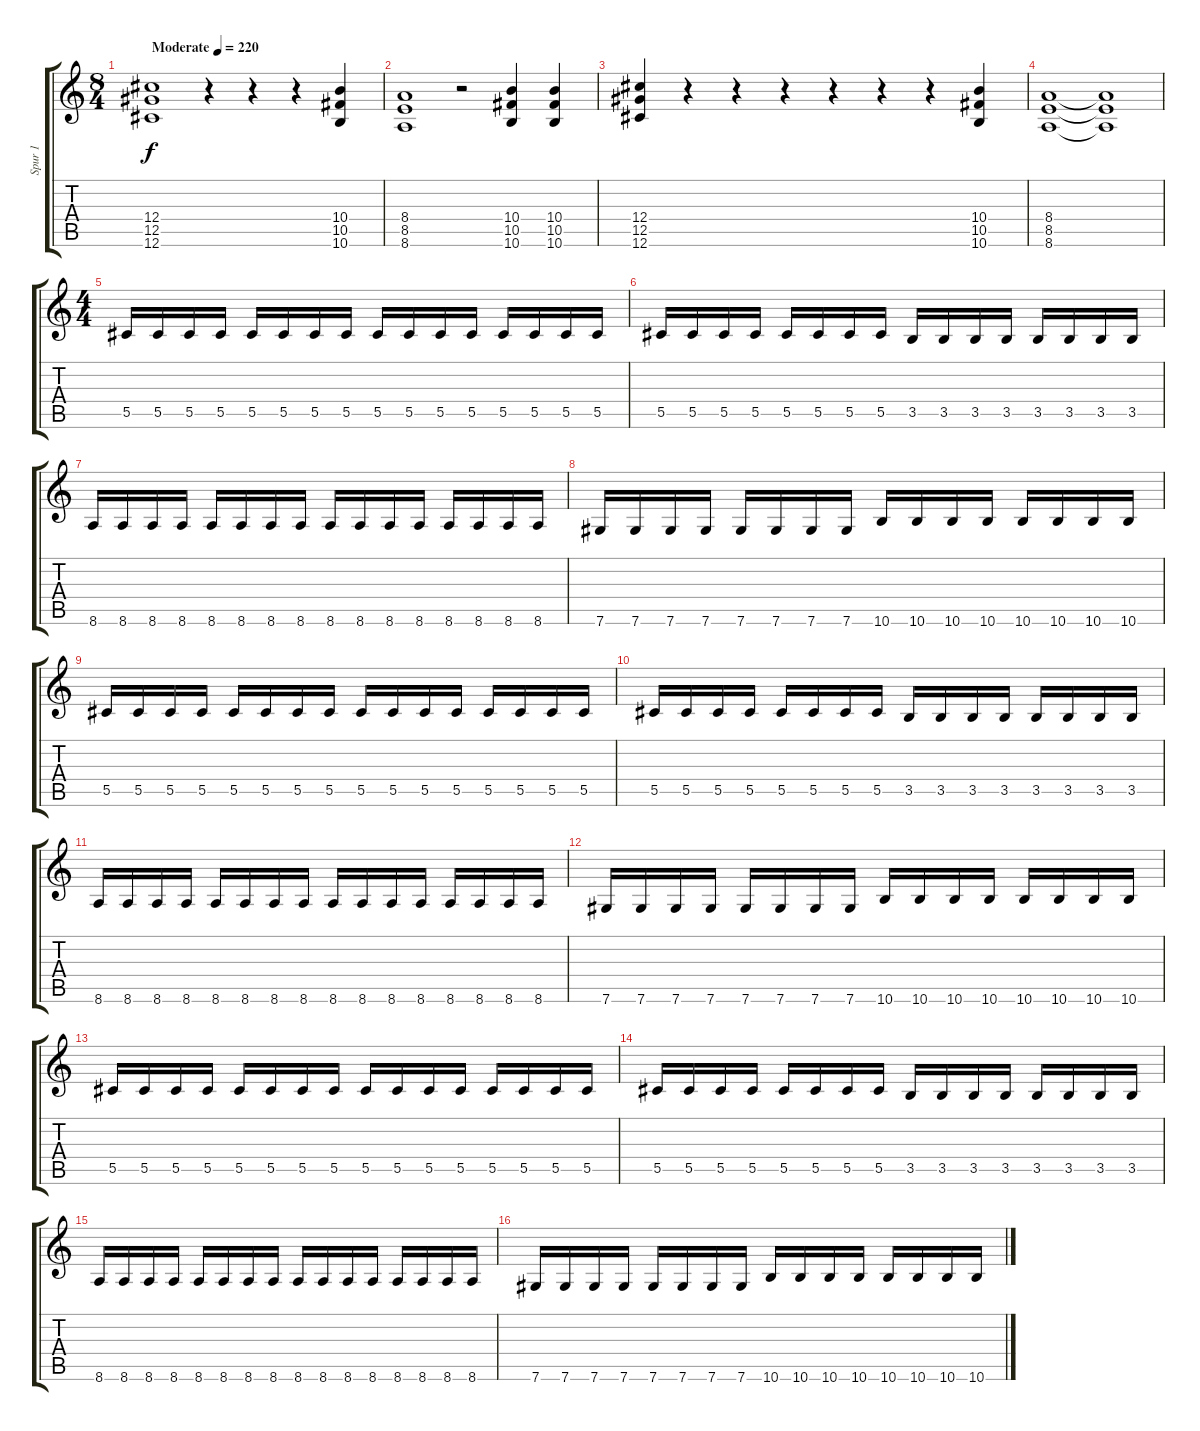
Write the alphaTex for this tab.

\track ("Spur 1" "Spur 1") {instrument distortionguitar}
\staff {score tabs}
\tuning (Eb4 Bb3 Gb3 Db3 Ab2 Db2) {hide}
\ts (8 4)
\tempo (220 "Moderate")
\clef g2
\ks c
(12.4 12.5 12.6).1{dy f instrument distortionguitar} r.4 r.4 r.4 (10.4 10.5 10.6).4 |
(8.4 8.5 8.6).1 r.2 (10.4 10.5 10.6).4 (10.4 10.5 10.6).4 |
(12.4 12.5 12.6).4 r.4 r.4 r.4 r.4 r.4 r.4 (10.4 10.5 10.6).4 |
(8.4 8.5 8.6).1 (8.4{t} 8.5{t} 8.6{t}).1 |
\ts (4 4)
5.5.16 5.5.16 5.5.16 5.5.16 5.5.16 5.5.16 5.5.16 5.5.16 5.5.16 5.5.16 5.5.16 5.5.16 5.5.16 5.5.16 5.5.16 5.5.16 |
5.5.16 5.5.16 5.5.16 5.5.16 5.5.16 5.5.16 5.5.16 5.5.16 3.5.16 3.5.16 3.5.16 3.5.16 3.5.16 3.5.16 3.5.16 3.5.16 |
8.6.16 8.6.16 8.6.16 8.6.16 8.6.16 8.6.16 8.6.16 8.6.16 8.6.16 8.6.16 8.6.16 8.6.16 8.6.16 8.6.16 8.6.16 8.6.16 |
7.6.16 7.6.16 7.6.16 7.6.16 7.6.16 7.6.16 7.6.16 7.6.16 10.6.16 10.6.16 10.6.16 10.6.16 10.6.16 10.6.16 10.6.16 10.6.16 |
5.5.16 5.5.16 5.5.16 5.5.16 5.5.16 5.5.16 5.5.16 5.5.16 5.5.16 5.5.16 5.5.16 5.5.16 5.5.16 5.5.16 5.5.16 5.5.16 |
5.5.16 5.5.16 5.5.16 5.5.16 5.5.16 5.5.16 5.5.16 5.5.16 3.5.16 3.5.16 3.5.16 3.5.16 3.5.16 3.5.16 3.5.16 3.5.16 |
8.6.16 8.6.16 8.6.16 8.6.16 8.6.16 8.6.16 8.6.16 8.6.16 8.6.16 8.6.16 8.6.16 8.6.16 8.6.16 8.6.16 8.6.16 8.6.16 |
7.6.16 7.6.16 7.6.16 7.6.16 7.6.16 7.6.16 7.6.16 7.6.16 10.6.16 10.6.16 10.6.16 10.6.16 10.6.16 10.6.16 10.6.16 10.6.16 |
5.5.16 5.5.16 5.5.16 5.5.16 5.5.16 5.5.16 5.5.16 5.5.16 5.5.16 5.5.16 5.5.16 5.5.16 5.5.16 5.5.16 5.5.16 5.5.16 |
5.5.16 5.5.16 5.5.16 5.5.16 5.5.16 5.5.16 5.5.16 5.5.16 3.5.16 3.5.16 3.5.16 3.5.16 3.5.16 3.5.16 3.5.16 3.5.16 |
8.6.16 8.6.16 8.6.16 8.6.16 8.6.16 8.6.16 8.6.16 8.6.16 8.6.16 8.6.16 8.6.16 8.6.16 8.6.16 8.6.16 8.6.16 8.6.16 |
7.6.16 7.6.16 7.6.16 7.6.16 7.6.16 7.6.16 7.6.16 7.6.16 10.6.16 10.6.16 10.6.16 10.6.16 10.6.16 10.6.16 10.6.16 10.6.16
